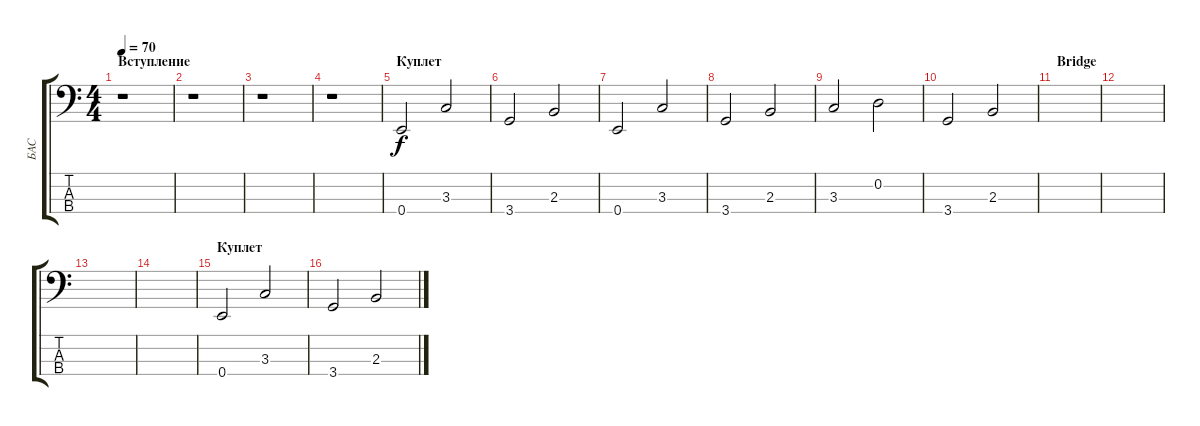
\track ("БАС" "БАС") {instrument electricbasspick}
\staff {score tabs}
\tuning (G2 D2 A1 E1) {hide}
\ts (4 4)
\section ("" "Вступление")
\tempo 70
\clef f4
\ks c
r.1{dy f instrument electricbasspick} |
r.1 |
r.1 |
r.1 |
\section ("" "Куплет")
0.4.2 3.3.2 |
3.4.2 2.3.2 |
0.4.2 3.3.2 |
3.4.2 2.3.2 |
3.3.2 0.2.2 |
3.4.2 2.3.2 |
\section ("" "Bridge")
|
|
|
|
\section ("" "Куплет")
0.4.2 3.3.2 |
3.4.2 2.3.2
